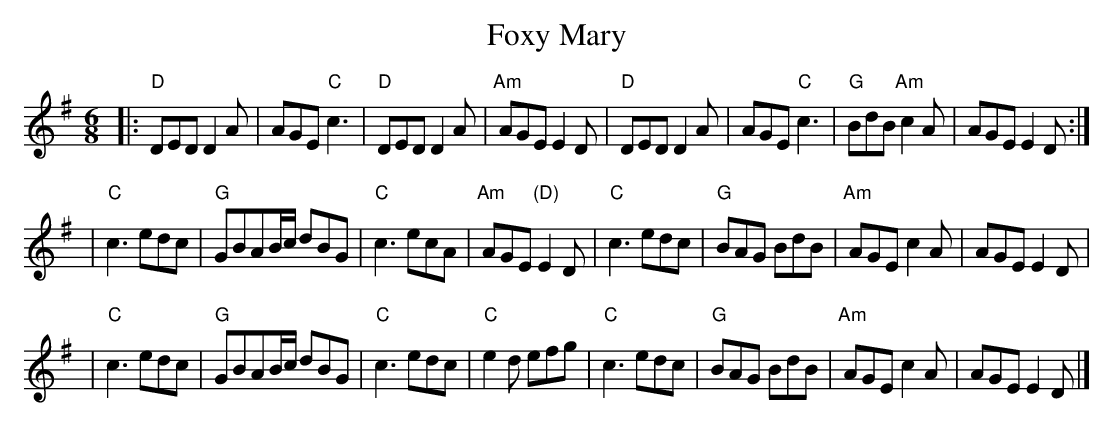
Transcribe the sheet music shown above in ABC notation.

X:1
T: Foxy Mary
L: 1/8
M: 6/8
K: Dmix
|: "D"DED D2A |    AGE    "C"c3 | "D"DED D2A | "Am"AGE      E2D | "D"DED D2A |   AGE "C"c3 |  "G"BdB "Am"c2A | AGE E2D :|
|  "C"c3  edc | "G"GBAB/c/  dBG | "C"c3  ecA | "Am"AGE "(D)"E2D | "C"c3  edc | "G"BAG  BdB | "Am"AGE     c2A | AGE E2D  |
|  "C"c3  edc | "G"GBAB/c/  dBG | "C"c3  edc |  "C"e2d      efg | "C"c3  edc | "G"BAG  BdB | "Am"AGE     c2A | AGE E2D |]
